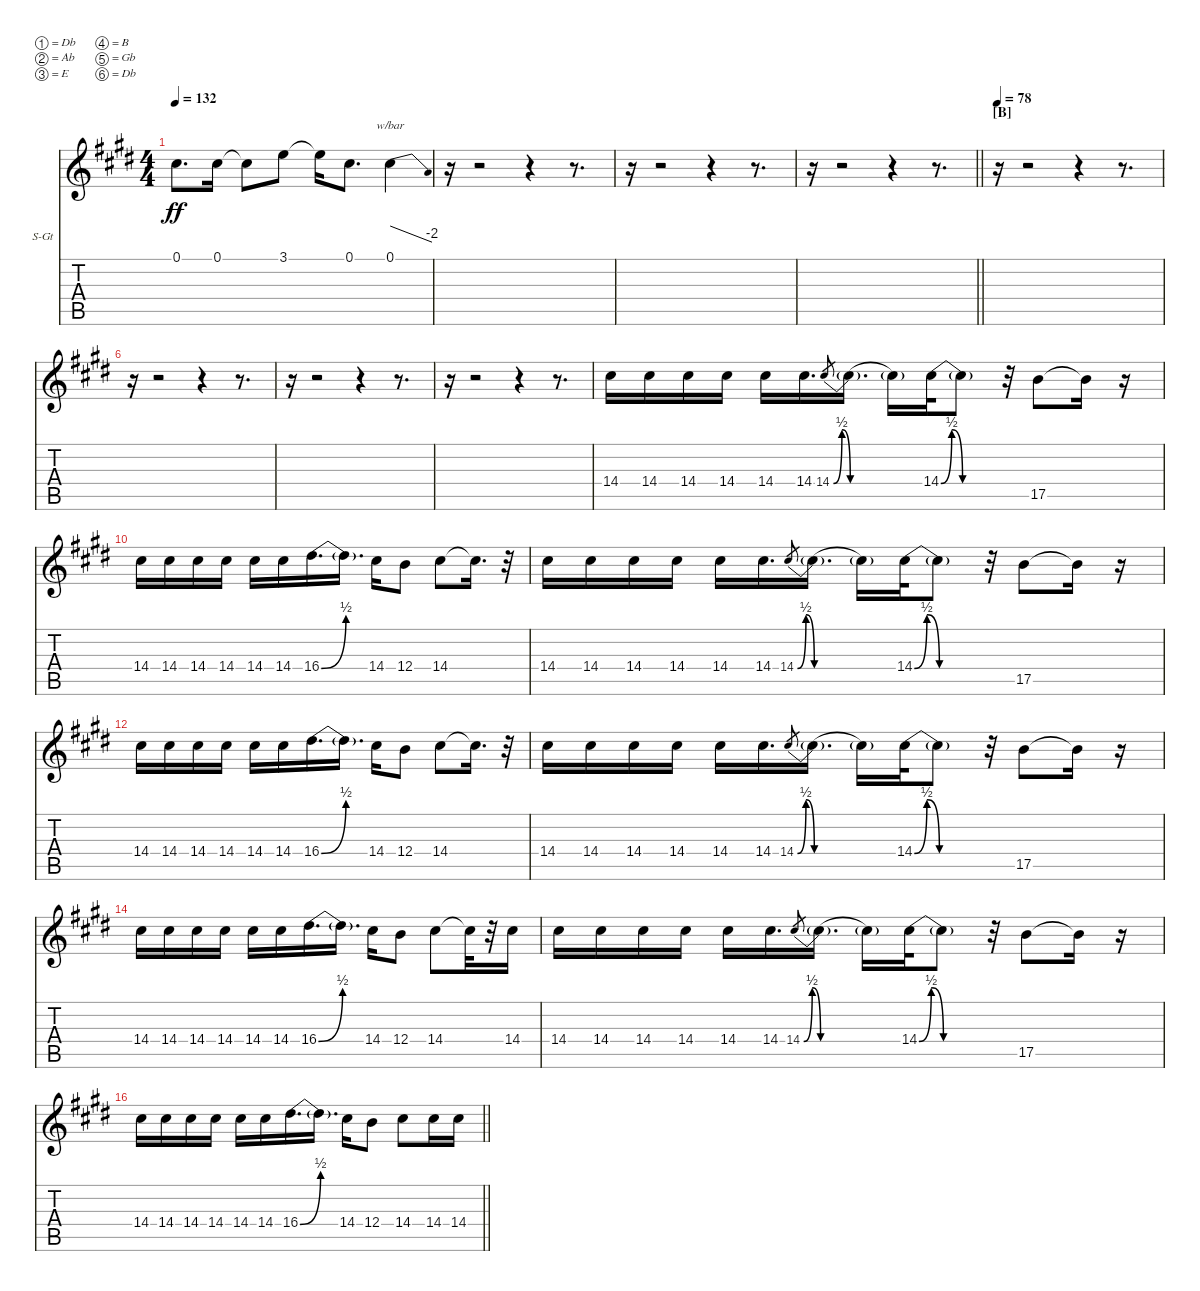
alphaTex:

\bracketExtendMode nobrackets
\firstSystemTrackNameOrientation horizontal
\otherSystemsTrackNameOrientation horizontal
\defaultBarNumberDisplay FirstOfSystem
\track ("Vocals" "S-Gt") {instrument stringensemble1}
\staff {score tabs}
\tuning (Db4 Ab3 E3 B2 Gb2 Db2)
\displaytranspose 12
\ts (4 4)
\tempo 132
\clef g2
\ks c#minor
0.1.8{d dy ff} 0.1.16 0.1{t}.8 3.1.8 3.1{t}.16 0.1.8{d} 0.1.4{tbe (dive default 0 0 60 -8)} |
r.16 r.2 r.4 r.8{d} |
r.16 r.2 r.4 r.8{d} |
\barLineRight lightlight
r.16 r.2 r.4 r.8{d} |
\section ("B" "")
\tempo 78
r.16 r.2 r.4 r.8{d} |
r.16 r.2 r.4 r.8{d} |
r.16 r.2 r.4 r.8{d} |
r.16 r.2 r.4 r.8{d} |
14.4.16 14.4.16 14.4.16 14.4.16 14.4.16 14.4.16{d} 14.4{be (bendrelease 0 0 23.4 2 24 2 59.4 0)}.8{gr} 14.4{be (hold 0 0 60 0) t}.16{d} 14.4{t}.16 14.4{be (bendrelease 0 0 20.4 2 20.4 2 59.4 0)}.32 14.4{be (hold 0 0 60 0) t}.8 r.32 17.5.8 17.5{t}.16 r.16 |
14.4.16 14.4.16 14.4.16 14.4.16 14.4.16 14.4.16 16.4{be (bend 0 0 59.4 2)}.16{d} 16.4{be (hold 0 0 60 0) t}.16{d} 14.4.16 12.4.8 14.4.8 14.4{t}.16{d} r.32 |
14.4.16 14.4.16 14.4.16 14.4.16 14.4.16 14.4.16{d} 14.4{be (bendrelease 0 0 23.4 2 24 2 59.4 0)}.8{gr} 14.4{be (hold 0 0 60 0) t}.16{d} 14.4{t}.16 14.4{be (bendrelease 0 0 20.4 2 20.4 2 59.4 0)}.32 14.4{be (hold 0 0 60 0) t}.8 r.32 17.5.8 17.5{t}.16 r.16 |
14.4.16 14.4.16 14.4.16 14.4.16 14.4.16 14.4.16 16.4{be (bend 0 0 59.4 2)}.16{d} 16.4{be (hold 0 0 60 0) t}.16{d} 14.4.16 12.4.8 14.4.8 14.4{t}.16{d} r.32 |
14.4.16 14.4.16 14.4.16 14.4.16 14.4.16 14.4.16{d} 14.4{be (bendrelease 0 0 23.4 2 24 2 59.4 0)}.8{gr} 14.4{be (hold 0 0 60 0) t}.16{d} 14.4{t}.16 14.4{be (bendrelease 0 0 20.4 2 20.4 2 59.4 0)}.32 14.4{be (hold 0 0 60 0) t}.8 r.32 17.5.8 17.5{t}.16 r.16 |
14.4.16 14.4.16 14.4.16 14.4.16 14.4.16 14.4.16 16.4{be (bend 0 0 59.4 2)}.16{d} 16.4{be (hold 0 0 60 0) t}.16{d} 14.4.16 12.4.8 14.4.8 14.4{t}.32 r.32 14.4.16 |
14.4.16 14.4.16 14.4.16 14.4.16 14.4.16 14.4.16{d} 14.4{be (bendrelease 0 0 23.4 2 24 2 59.4 0)}.8{gr} 14.4{be (hold 0 0 60 0) t}.16{d} 14.4{t}.16 14.4{be (bendrelease 0 0 20.4 2 20.4 2 59.4 0)}.32 14.4{be (hold 0 0 60 0) t}.8 r.32 17.5.8 17.5{t}.16 r.16 |
\barLineRight lightlight
14.4.16 14.4.16 14.4.16 14.4.16 14.4.16 14.4.16 16.4{be (bend 0 0 59.4 2)}.16{d} 16.4{be (hold 0 0 60 0) t}.16{d} 14.4.16 12.4.8 14.4.8 14.4.16 14.4.16
